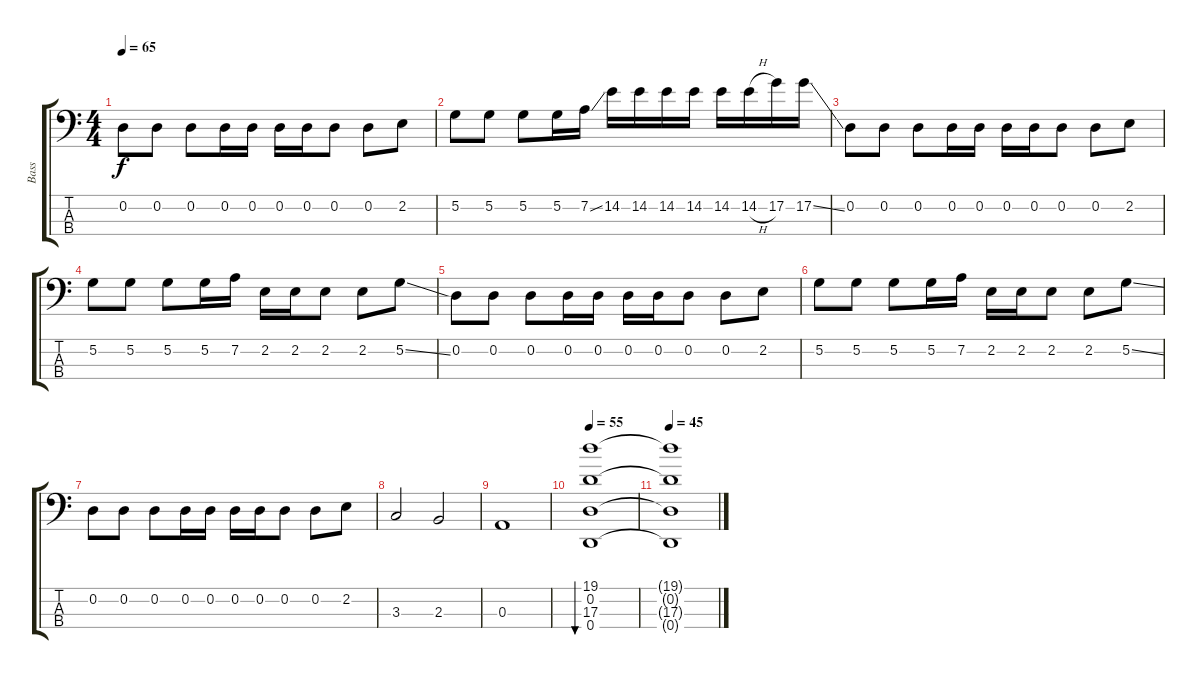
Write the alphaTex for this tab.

\track ("Bass" "Bass") {instrument electricbassfinger}
\staff {score tabs}
\tuning (G2 D2 A1 D1) {hide}
\ts (4 4)
\tempo 65
\clef f4
\ks c
0.2.8{dy f} 0.2.8 0.2.8 0.2.16 0.2.16 0.2.16 0.2.16 0.2.8 0.2.8 2.2.8 |
5.2.8 5.2.8 5.2.8 5.2.16 7.2{ss}.16 14.2.16 14.2.16 14.2.16 14.2.16 14.2.16 14.2{h}.16 17.2.16 17.2{ss}.16 |
0.2.8 0.2.8 0.2.8 0.2.16 0.2.16 0.2.16 0.2.16 0.2.8 0.2.8 2.2.8 |
5.2.8 5.2.8 5.2.8 5.2.16 7.2.16 2.2.16 2.2.16 2.2.8 2.2.8 5.2{ss}.8 |
0.2.8 0.2.8 0.2.8 0.2.16 0.2.16 0.2.16 0.2.16 0.2.8 0.2.8 2.2.8 |
5.2.8 5.2.8 5.2.8 5.2.16 7.2.16 2.2.16 2.2.16 2.2.8 2.2.8 5.2{ss}.8 |
0.2.8 0.2.8 0.2.8 0.2.16 0.2.16 0.2.16 0.2.16 0.2.8 0.2.8 2.2.8 |
3.3.2 2.3.2 |
0.3.1 |
\tempo 55
(19.1 0.2 17.3 0.4).1{bu 120 volume 0} |
\tempo 45
(19.1{t} 0.2{t} 17.3{t} 0.4{t}).1
